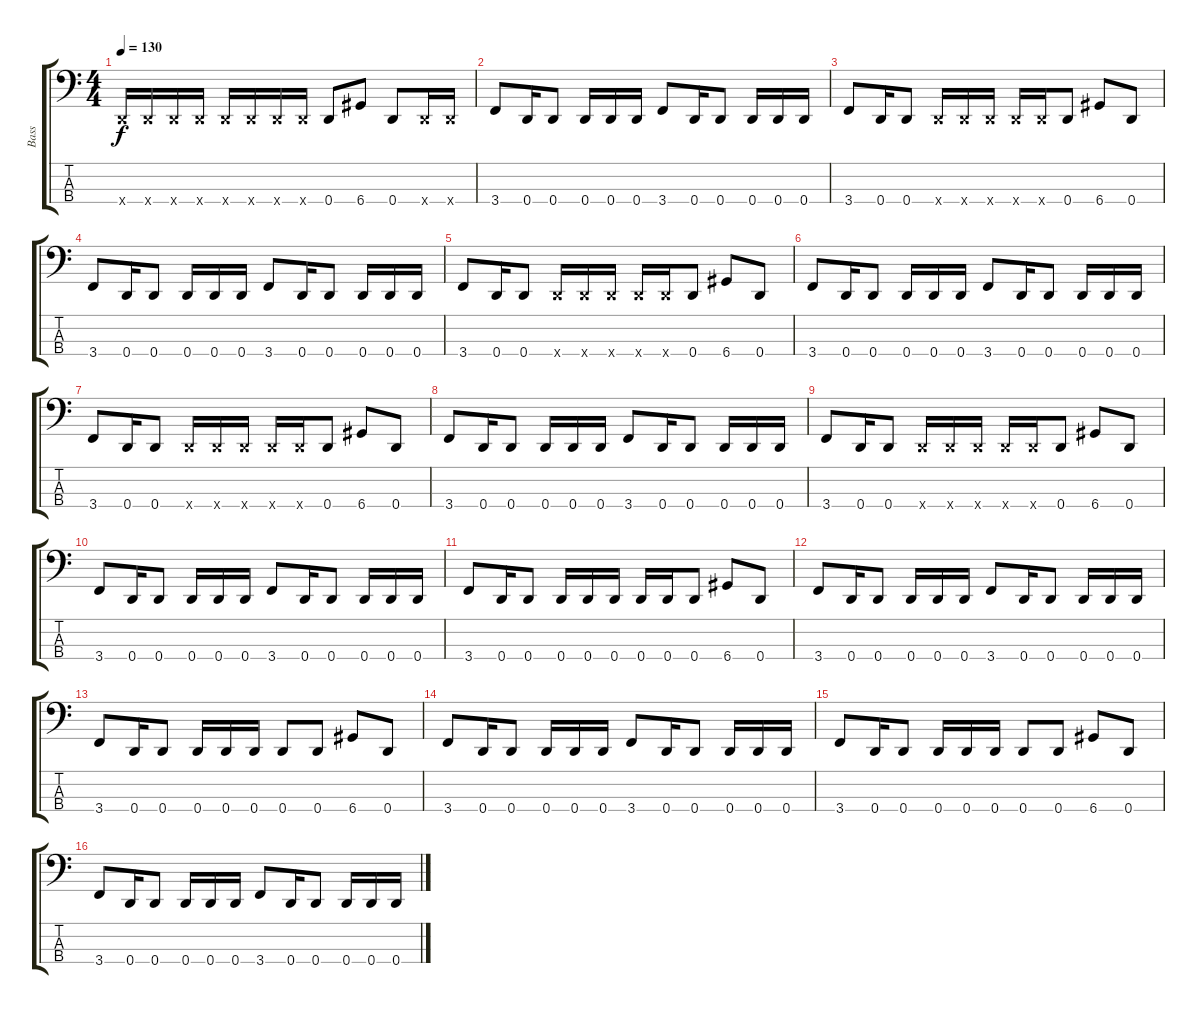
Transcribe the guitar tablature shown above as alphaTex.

\track ("Bass" "Bass") {instrument electricbasspick}
\staff {score tabs}
\tuning (G2 D2 A1 D1) {hide}
\ts (4 4)
\tempo 130
\clef f4
\ks c
0.4{x}.16{dy f} 0.4{x}.16 0.4{x}.16 0.4{x}.16 0.4{x}.16 0.4{x}.16 0.4{x}.16 0.4{x}.16 0.4.8 6.4.8 0.4.8 0.4{x}.16 0.4{x}.16 |
3.4.8 0.4.16 0.4.8 0.4.16 0.4.16 0.4.16 3.4.8 0.4.16 0.4.8 0.4.16 0.4.16 0.4.16 |
3.4.8 0.4.16 0.4.8 0.4{x}.16 0.4{x}.16 0.4{x}.16 0.4{x}.16 0.4{x}.16 0.4.8 6.4.8 0.4.8 |
3.4.8 0.4.16 0.4.8 0.4.16 0.4.16 0.4.16 3.4.8 0.4.16 0.4.8 0.4.16 0.4.16 0.4.16 |
3.4.8 0.4.16 0.4.8 0.4{x}.16 0.4{x}.16 0.4{x}.16 0.4{x}.16 0.4{x}.16 0.4.8 6.4.8 0.4.8 |
3.4.8 0.4.16 0.4.8 0.4.16 0.4.16 0.4.16 3.4.8 0.4.16 0.4.8 0.4.16 0.4.16 0.4.16 |
3.4.8 0.4.16 0.4.8 0.4{x}.16 0.4{x}.16 0.4{x}.16 0.4{x}.16 0.4{x}.16 0.4.8 6.4.8 0.4.8 |
3.4.8 0.4.16 0.4.8 0.4.16 0.4.16 0.4.16 3.4.8 0.4.16 0.4.8 0.4.16 0.4.16 0.4.16 |
3.4.8 0.4.16 0.4.8 0.4{x}.16 0.4{x}.16 0.4{x}.16 0.4{x}.16 0.4{x}.16 0.4.8 6.4.8 0.4.8 |
3.4.8 0.4.16 0.4.8 0.4.16 0.4.16 0.4.16 3.4.8 0.4.16 0.4.8 0.4.16 0.4.16 0.4.16 |
3.4.8 0.4.16 0.4.8 0.4.16 0.4.16 0.4.16 0.4.16 0.4.16 0.4.8 6.4.8 0.4.8 |
3.4.8 0.4.16 0.4.8 0.4.16 0.4.16 0.4.16 3.4.8 0.4.16 0.4.8 0.4.16 0.4.16 0.4.16 |
3.4.8 0.4.16 0.4.8 0.4.16 0.4.16 0.4.16 0.4.8 0.4.8 6.4.8 0.4.8 |
3.4.8 0.4.16 0.4.8 0.4.16 0.4.16 0.4.16 3.4.8 0.4.16 0.4.8 0.4.16 0.4.16 0.4.16 |
3.4.8 0.4.16 0.4.8 0.4.16 0.4.16 0.4.16 0.4.8 0.4.8 6.4.8 0.4.8 |
3.4.8 0.4.16 0.4.8 0.4.16 0.4.16 0.4.16 3.4.8 0.4.16 0.4.8 0.4.16 0.4.16 0.4.16
